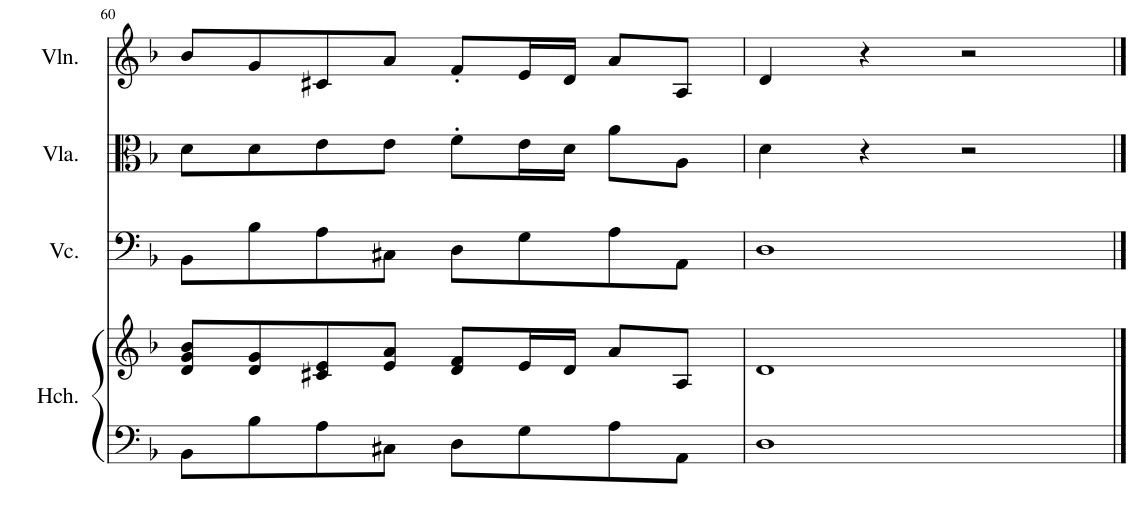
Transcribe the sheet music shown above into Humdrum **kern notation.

**kern	**kern	**kern	**kern	**kern
*part4	*part4	*part3	*part2	*part1
*staff5	*staff4	*staff3	*staff2	*staff1
*I"Harpsichord	*	*I"Violoncello	*I"Viola	*I"Violin
*I'Hch.	*	*I'Vc.	*I'Vla.	*I'Vln.
!!LO:PB:g=z
*clefF4	*clefG2	*clefF4	*clefC3	*clefG2
*k[b-]	*k[b-]	*k[b-]	*k[b-]	*k[b-]
*M4/4	*M4/4	*M4/4	*M4/4	*M4/4
=60	=60	=60	=60	=60
8BB-\L	8d/ 8g/ 8b-/L	8BB-\L	8d\L	8b-/L
8B-\	8d/ 8g/	8B-\	8d\	8g/
8A\	8c#X/ 8e/	8A\	8e\	8c#X/
8C#X\J	8e/ 8a/J	8C#X\J	8e\J	8a/J
8D\L	8d/ 8f/L	8D\L	8f'\L	8f'/L
8G\	16e/L	8G\	16e\L	16e/L
.	16d/JJ	.	16d\JJ	16d/JJ
8A\	8a/L	8A\	8a\L	8a/L
8AA\J	8A/J	8AA\J	8A\J	8A/J
=61	=61	=61	=61	=61
1D	1d	1D	4d\	4d/
.	.	.	4r	4r
.	.	.	2r	2r
==	==	==	==	==
*-	*-	*-	*-	*-
